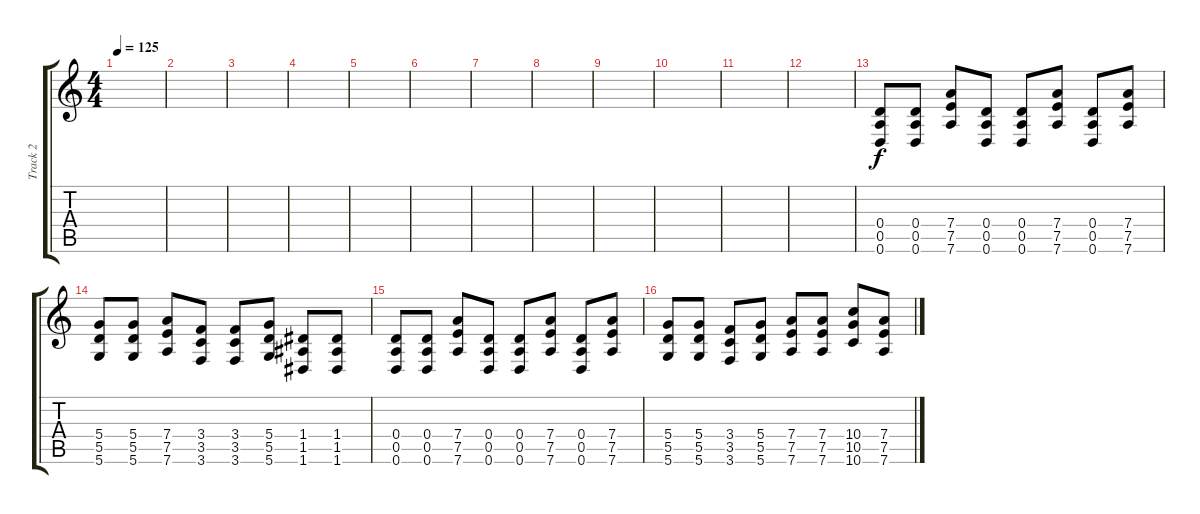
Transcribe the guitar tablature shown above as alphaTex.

\track ("Track 2" "Track 2") {instrument overdrivenguitar}
\staff {score tabs}
\tuning (E4 B3 G3 D3 A2 D2) {hide}
\ts (4 4)
\tempo 125
\clef g2
\ks c
|
|
|
|
|
|
|
|
|
|
|
|
(0.4 0.5 0.6).8 (0.4 0.5 0.6).8 (7.4 7.5 7.6).8 (0.4 0.5 0.6).8 (0.4 0.5 0.6).8 (7.4 7.5 7.6).8 (0.4 0.5 0.6).8 (7.4 7.5 7.6).8 |
(5.4 5.5 5.6).8 (5.4 5.5 5.6).8 (7.4 7.5 7.6).8 (3.4 3.5 3.6).8 (3.4 3.5 3.6).8 (5.4 5.5 5.6).8 (1.4 1.5 1.6).8 (1.4 1.5 1.6).8 |
(0.4 0.5 0.6).8 (0.4 0.5 0.6).8 (7.4 7.5 7.6).8 (0.4 0.5 0.6).8 (0.4 0.5 0.6).8 (7.4 7.5 7.6).8 (0.4 0.5 0.6).8 (7.4 7.5 7.6).8 |
(5.4 5.5 5.6).8 (5.4 5.5 5.6).8 (3.4 3.5 3.6).8 (5.4 5.5 5.6).8 (7.4 7.5 7.6).8 (7.4 7.5 7.6).8 (10.4 10.5 10.6).8 (7.4 7.5 7.6).8
